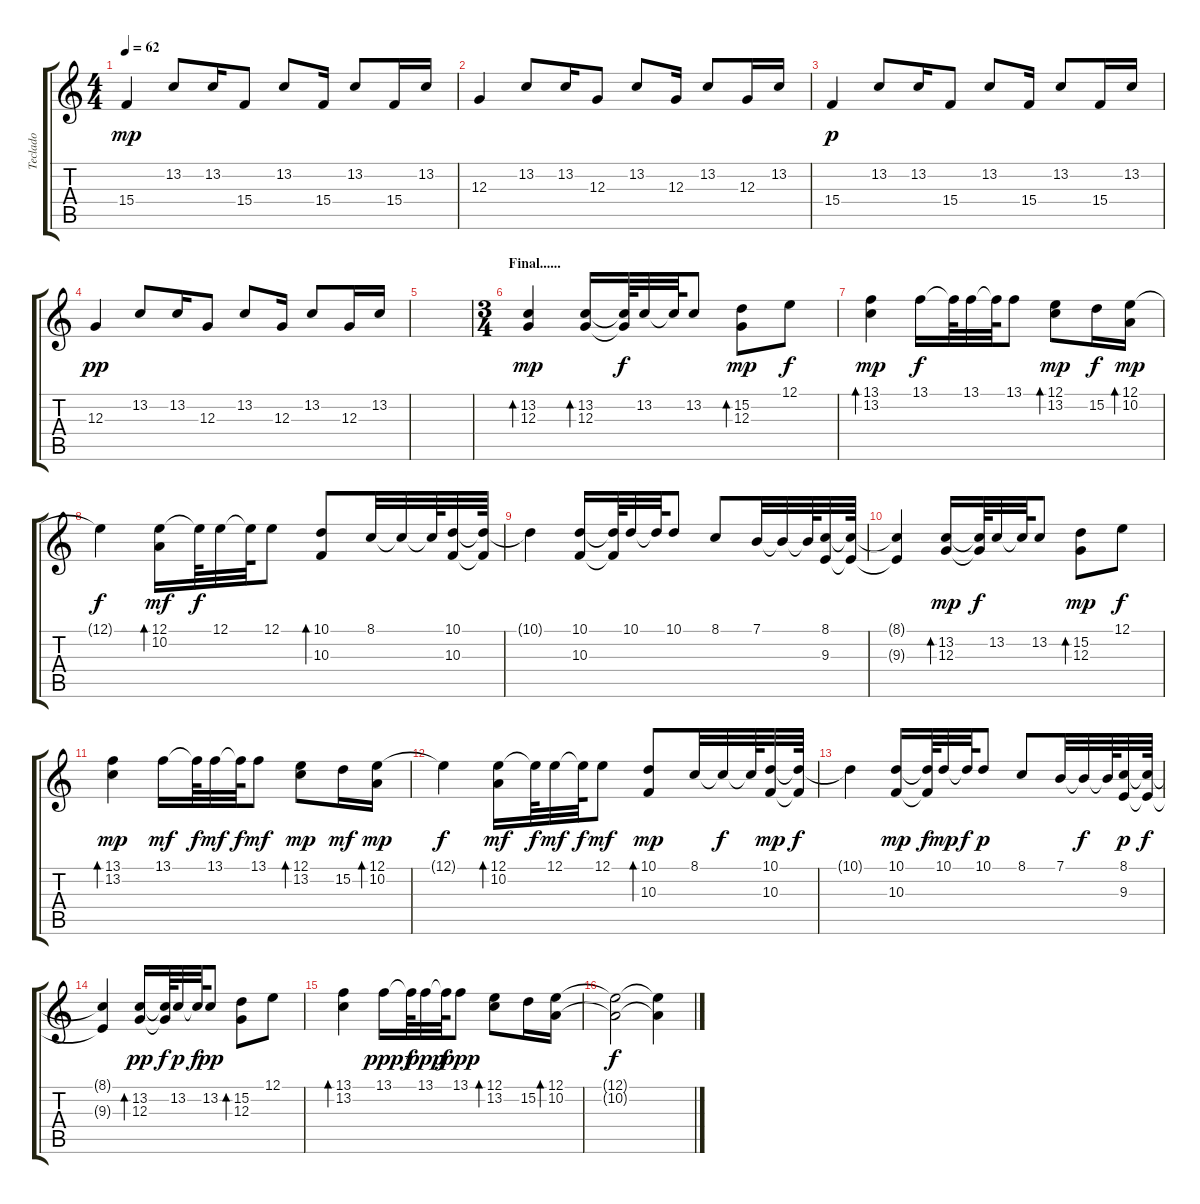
\track ("Teclado" "Teclado") {instrument acousticgrandpiano}
\staff {score tabs}
\tuning (E4 B3 G3 D3 A2 E2) {hide}
\ts (4 4)
\tempo 62
\clef g2
\ks c
15.4.4{dy mp} 13.2.8 13.2.16 15.4.8 13.2.8 15.4.16 13.2.8 15.4.16 13.2.16 |
12.3.4 13.2.8 13.2.16 12.3.8 13.2.8 12.3.16 13.2.8 12.3.16 13.2.16 |
15.4.4{dy p} 13.2.8 13.2.16 15.4.8 13.2.8 15.4.16 13.2.8 15.4.16 13.2.16 |
12.3.4{dy pp} 13.2.8 13.2.16 12.3.8 13.2.8 12.3.16 13.2.8 12.3.16 13.2.16 |
|
\ts (3 4)
\section ("" "Final......")
(13.2 12.3).4{bd 120 dy mp} (13.2 12.3).16{bd 120} (13.2{t} 12.3{t}).64{dy f} 13.2.32 13.2{t}.64 13.2.8 (15.2 12.3).8{bd 120 dy mp} 12.1.8{dy f} |
(13.1 13.2).4{bd 120 dy mp} 13.1.16{dy f} 13.1{t}.64 13.1.32 13.1{t}.64 13.1.8 (12.1 13.2).8{bd 120 dy mp} 15.2.16{dy f} (12.1 10.2).16{bd 120 dy mp} |
12.1{t}.4{dy f} (12.1 10.2).16{bd 120 dy mf} 12.1{t}.64{dy f} 12.1.32 12.1{t}.64 12.1.8 (10.1 10.3).8{bd 120} 8.1.32 8.1{t}.32 8.1{t}.64 (10.1 10.3).32 (10.1{t} 10.3{t}).64 |
10.1{t}.4 (10.1 10.3).16 (10.1{t} 10.3{t}).64 10.1.32 10.1{t}.64 10.1.8 8.1.8 7.1.32 7.1{t}.32 7.1{t}.64 (8.1 9.3).32 (8.1{t} 9.3{t}).64 |
(8.1{t} 9.3{t}).4 (13.2 12.3).16{bd 120 dy mp} (13.2{t} 12.3{t}).64{dy f} 13.2.32 13.2{t}.64 13.2.8 (15.2 12.3).8{bd 120 dy mp} 12.1.8{dy f} |
(13.1 13.2).4{bd 120 dy mp} 13.1.16{dy mf} 13.1{t}.64{dy f} 13.1.32{dy mf} 13.1{t}.64{dy f} 13.1.8{dy mf} (12.1 13.2).8{bd 120 dy mp} 15.2.16{dy mf} (12.1 10.2).16{bd 120 dy mp} |
12.1{t}.4{dy f} (12.1 10.2).16{bd 120 dy mf} 12.1{t}.64{dy f} 12.1.32{dy mf} 12.1{t}.64{dy f} 12.1.8{dy mf} (10.1 10.3).8{bd 120 dy mp} 8.1.32 8.1{t}.32{dy f} 8.1{t}.64 (10.1 10.3).32{dy mp} (10.1{t} 10.3{t}).64{dy f} |
10.1{t}.4 (10.1 10.3).16{dy mp} (10.1{t} 10.3{t}).64{dy f} 10.1.32{dy mp} 10.1{t}.64{dy f} 10.1.8{dy p} 8.1.8 7.1.32 7.1{t}.32{dy f} 7.1{t}.64 (8.1 9.3).32{dy p} (8.1{t} 9.3{t}).64{dy f} |
(8.1{t} 9.3{t}).4 (13.2 12.3).16{bd 120 dy pp} (13.2{t} 12.3{t}).64{dy f} 13.2.32{dy p} 13.2{t}.64{dy f} 13.2.8{dy pp} (15.2 12.3).8{bd 120} 12.1.8 |
(13.1 13.2).4{bd 120} 13.1.16{dy ppp} 13.1{t}.64{dy f} 13.1.32{dy ppp} 13.1{t}.64{dy f} 13.1.8{dy ppp} (12.1 13.2).8{bd 120} 15.2.16 (12.1 10.2).16{bd 120} |
(12.1{t} 10.2{t}).2{dy f} (12.1{t} 10.2{t}).4
